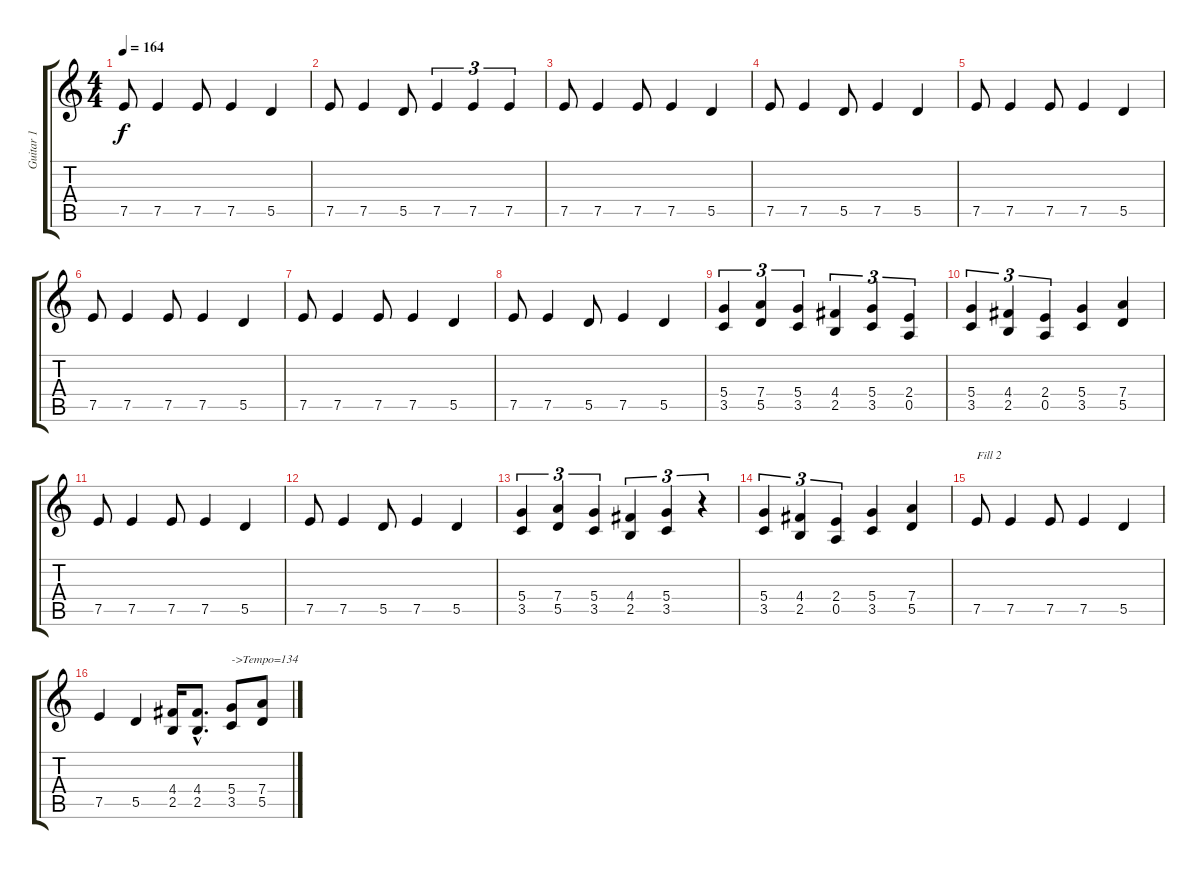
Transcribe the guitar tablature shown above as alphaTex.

\track ("Guitar 1" "Guitar 1") {instrument distortionguitar}
\staff {score tabs}
\tuning (E4 B3 G3 D3 A2 E2) {hide}
\ts (4 4)
\tempo 164
\clef g2
\ks c
7.5.8{dy f} 7.5.4 7.5.8 7.5.4 5.5.4 |
7.5.8 7.5.4 5.5.8 7.5.4{tu (3 2)} 7.5.4{tu (3 2)} 7.5.4{tu (3 2)} |
7.5.8 7.5.4 7.5.8 7.5.4 5.5.4 |
7.5.8 7.5.4 5.5.8 7.5.4 5.5.4 |
7.5.8 7.5.4 7.5.8 7.5.4 5.5.4 |
7.5.8 7.5.4 7.5.8 7.5.4 5.5.4 |
7.5.8 7.5.4 7.5.8 7.5.4 5.5.4 |
7.5.8 7.5.4 5.5.8 7.5.4 5.5.4 |
(5.4 3.5).4{tu (3 2)} (7.4 5.5).4{tu (3 2)} (5.4 3.5).4{tu (3 2)} (4.4 2.5).4{tu (3 2)} (5.4 3.5).4{tu (3 2)} (2.4 0.5).4{tu (3 2)} |
(5.4 3.5).4{tu (3 2)} (4.4 2.5).4{tu (3 2)} (2.4 0.5).4{tu (3 2)} (5.4 3.5).4 (7.4 5.5).4 |
7.5.8 7.5.4 7.5.8 7.5.4 5.5.4 |
7.5.8 7.5.4 5.5.8 7.5.4 5.5.4 |
(5.4 3.5).4{tu (3 2)} (7.4 5.5).4{tu (3 2)} (5.4 3.5).4{tu (3 2)} (4.4 2.5).4{tu (3 2)} (5.4 3.5).4{tu (3 2)} r.4{tu (3 2)} |
(5.4 3.5).4{tu (3 2)} (4.4 2.5).4{tu (3 2)} (2.4 0.5).4{tu (3 2)} (5.4 3.5).4 (7.4 5.5).4 |
7.5.8{txt "Fill 2"} 7.5.4 7.5.8 7.5.4 5.5.4 |
7.5.4 5.5.4 (4.4 2.5).16 (4.4{hac} 2.5{hac}).8{d} (5.4 3.5).8{txt "->Tempo=134"} (7.4 5.5).8
